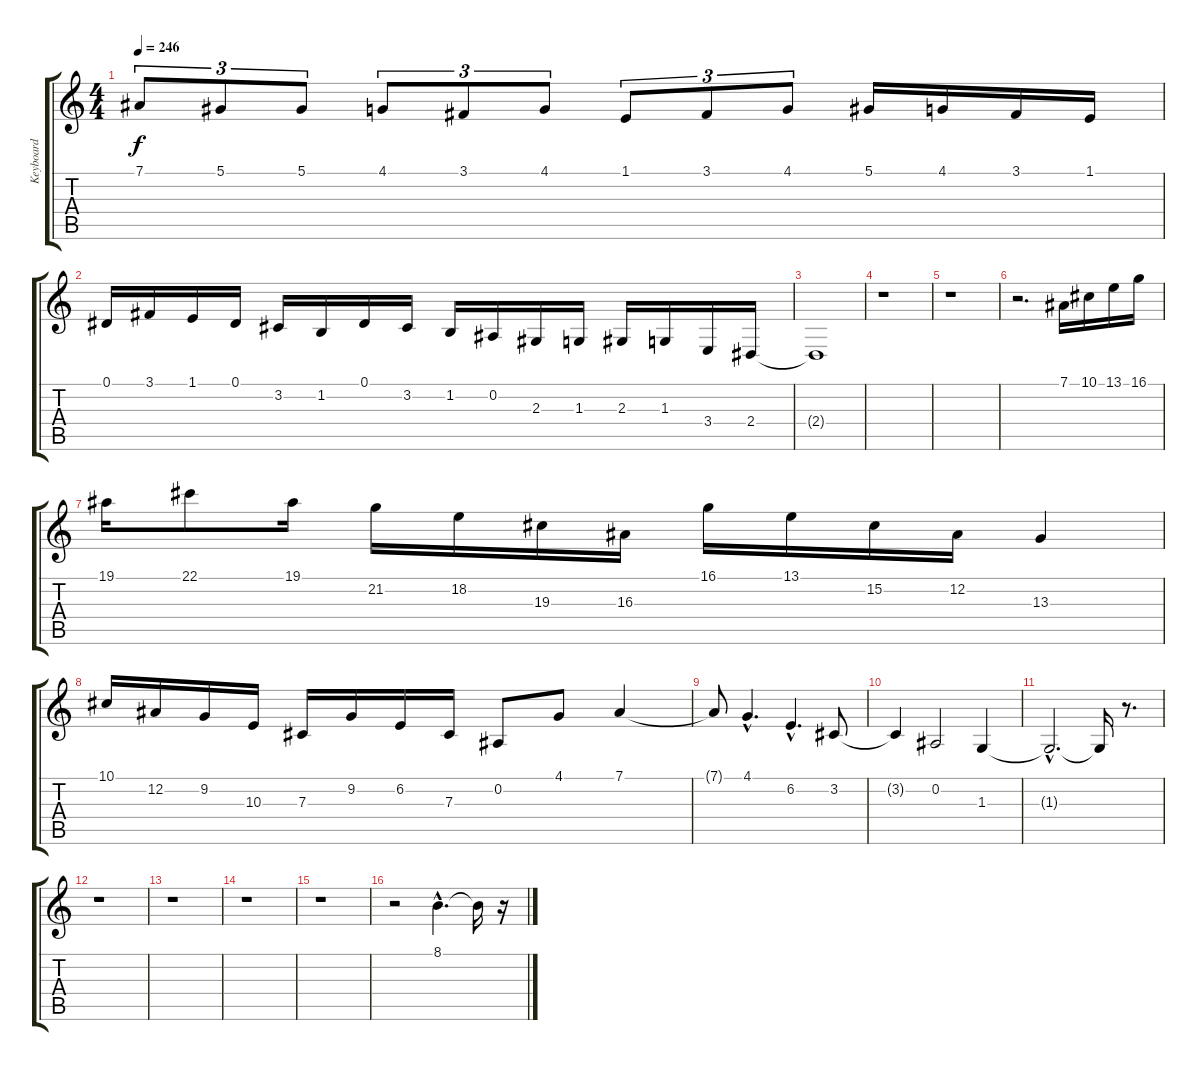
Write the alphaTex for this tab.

\track ("Keyboard" "Keyboard") {instrument lead2sawtooth}
\staff {score tabs}
\tuning (Eb4 Bb3 Gb3 Db3 Ab2 Eb2) {hide}
\ts (4 4)
\tempo 246
\clef g2
\ks c
7.1.8{tu (3 2) dy f} 5.1.8{tu (3 2)} 5.1.8{tu (3 2)} 4.1.8{tu (3 2)} 3.1.8{tu (3 2)} 4.1.8{tu (3 2)} 1.1.8{tu (3 2)} 3.1.8{tu (3 2)} 4.1.8{tu (3 2)} 5.1.16 4.1.16 3.1.16 1.1.16 |
0.1.16 3.1.16 1.1.16 0.1.16 3.2.16 1.2.16 0.1.16 3.2.16 1.2.16 0.2.16 2.3.16 1.3.16 2.3.16 1.3.16 3.4.16 2.4.16 |
2.4{t}.1 |
r.1 |
r.1 |
r.2{d} 7.1.16 10.1.16 13.1.16 16.1.16 |
19.1.16 22.1.8 19.1.16 21.2.16 18.2.16 19.3.16 16.3.16 16.1.16 13.1.16 15.2.16 12.2.16 13.3.4 |
10.1.16 12.2.16 9.2.16 10.3.16 7.3.16 9.2.16 6.2.16 7.3.16 0.2.8 4.1.8 7.1.4 |
7.1{t}.8 4.1{hac}.4{d} 6.2{hac}.4{d} 3.2.8 |
3.2{t}.4 0.2.2 1.3.4 |
1.3{hac t}.2{d} 1.3{t}.16 r.8{d} |
r.1 |
r.1 |
r.1 |
r.1 |
r.2 8.1{hac}.4{d} 8.1{t}.16 r.16
